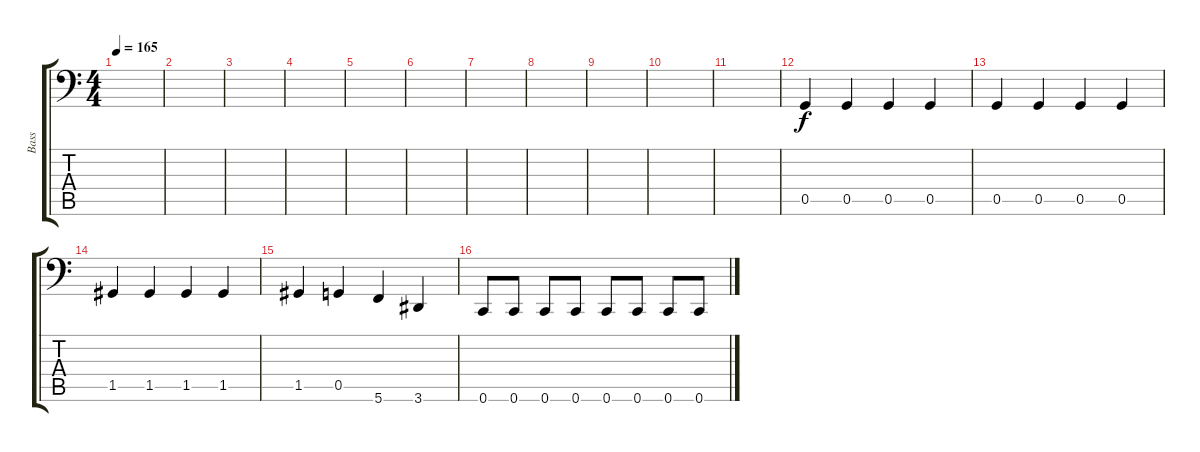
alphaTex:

\track ("Bass" "Bass") {instrument electricbassfinger}
\staff {score tabs}
\tuning (D3 A2 F2 C2 G1 C1) {hide}
\ts (4 4)
\tempo 165
\clef f4
\ks c
|
|
|
|
|
|
|
|
|
|
|
0.5.4{instrument electricbassfinger} 0.5.4 0.5.4 0.5.4 |
0.5.4 0.5.4 0.5.4 0.5.4 |
1.5.4 1.5.4 1.5.4 1.5.4 |
1.5.4 0.5.4 5.6.4 3.6.4 |
0.6.8 0.6.8 0.6.8 0.6.8 0.6.8 0.6.8 0.6.8 0.6.8
